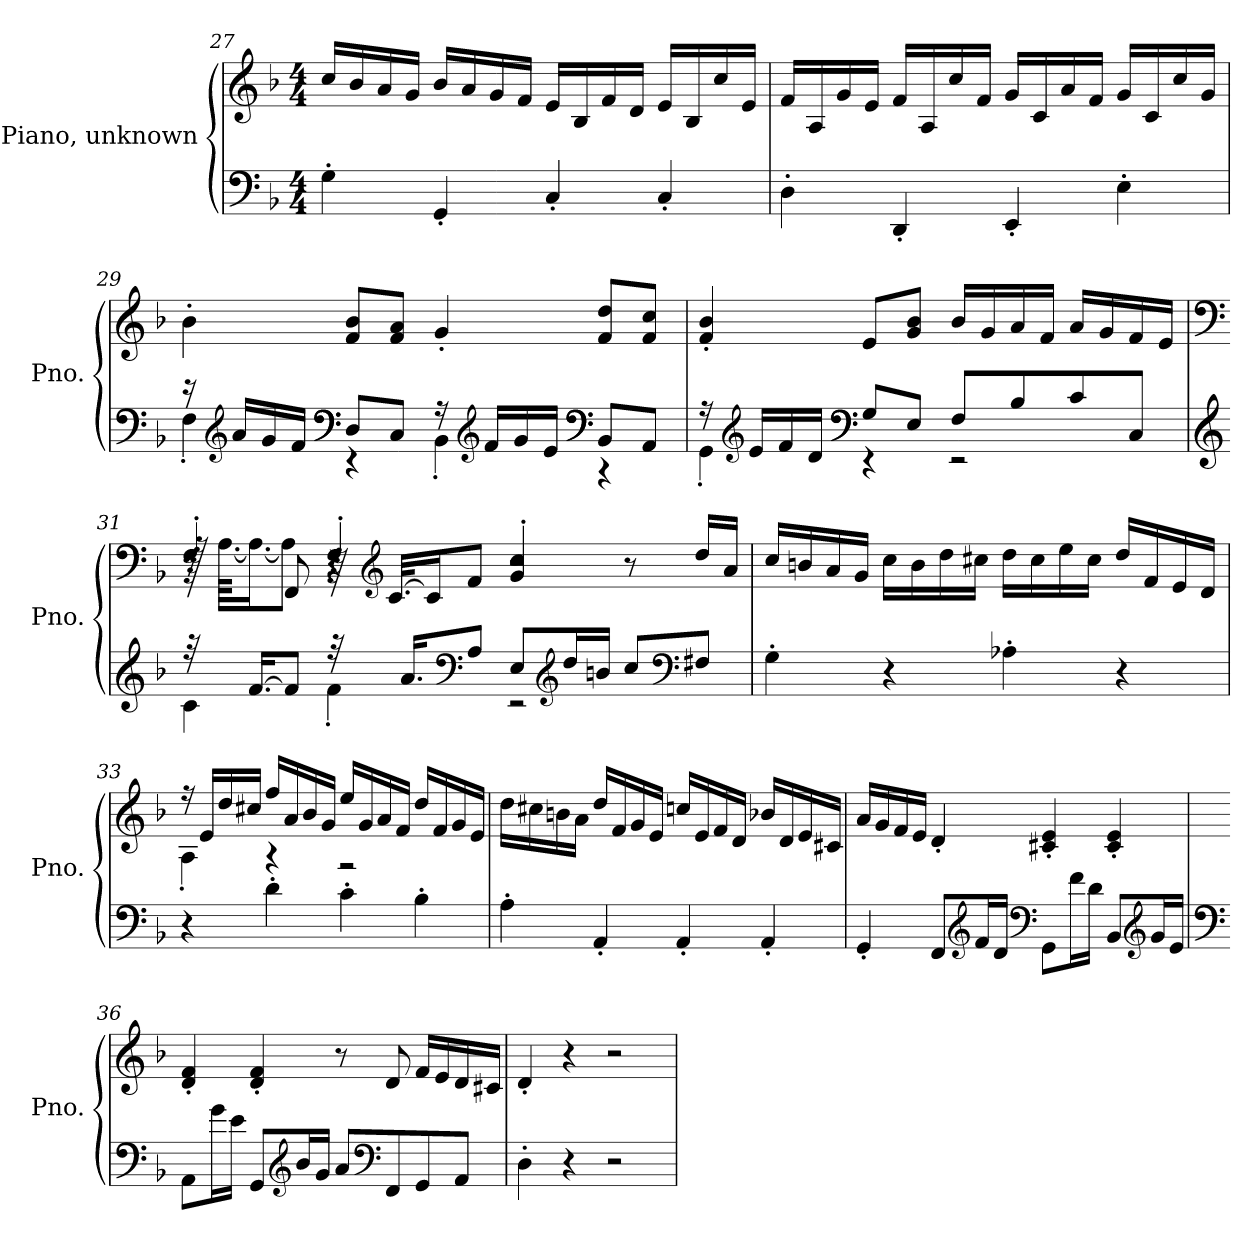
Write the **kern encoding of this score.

**kern	**kern
*part1	*part1
*staff2	*staff1
*I"Piano, unknown	*
*I'Pno.	*
!!LO:LB:g=z
*clefF4	*clefG2
*k[b-]	*k[b-]
*M4/4	*M4/4
=27	=27
4G'\	16cc/LL
.	16b-/
.	16a/
.	16g/JJ
4GG'/	16b-/LL
.	16a/
.	16g/
.	16f/JJ
4C'/	16e/LL
.	16B-/
.	16f/
.	16d/JJ
4C'/	16e/LL
.	16B-/
.	16cc/
.	16e/JJ
=28	=28
4D'\	16f/LL
.	16A/
.	16g/
.	16e/JJ
4DD'/	16f/LL
.	16A/
.	16cc/
.	16f/JJ
4EE'/	16g/LL
.	16c/
.	16a/
.	16f/JJ
4E'\	16g/LL
.	16c/
.	16cc/
.	16g/JJ
!!LO:LB:g=z
=29	=29
*^	*
16r	4F'\	4b-'\
*clefG2	*	*
16a/LL	.	.
16g/	.	.
16f/JJ	.	.
*clefF4	*	*
8D/L	4r	8f/ 8b-/L
8C/J	.	8f/ 8a/J
16r	4BB-'\	4g'/
*clefG2	*	*
16f/LL	.	.
16g/	.	.
16e/JJ	.	.
*clefF4	*	*
8BB-/L	4r	8f/ 8dd/L
8AA/J	.	8f/ 8cc/J
=30	=30	=30
16r	4GG'\	4f/' 4b-/'
*clefG2	*	*
16e/LL	.	.
16f/	.	.
16d/JJ	.	.
*clefF4	*	*
8G/L	4r	8e/L
8E/J	.	8g/ 8b-/J
8F/L	2r	16b-/LL
.	.	16g/
8B-/	.	16a/
.	.	16f/JJ
8c/	.	16a/LL
.	.	16g/
8C/J	.	16f/
.	.	16e/JJ
!!LO:LB:g=z
=31	=31	=31
*clefG2	*	*clefF4
*	*	*^
*	*	*	*^
32r	4c\	8r	128r	4F'/
.	.	.	[64.A\KKLL	.
[16.f/KL	.	.	16.A\J_	.
8f/J]	.	8FF/	8A\J]	.
32r	4f'\	64r	4r	4F'/
*	*	*clefG2	*	*
.	.	[32.c/KLL	.	.
16.a/KL	.	.	.	.
.	.	16c/J]	.	.
*clefF4	*	*	*	*
8A/J	.	8f/J	.	.
8E/L	2r	4g/' 4cc/'	2r	2r
*clefG2	*	*	*	*
16dd/L	.	.	.	.
16bn/JJ	.	.	.	.
8cc/L	.	8r	.	.
*clefF4	*	*	*	*
8F#X/J	.	16dd/LL	.	.
.	.	16a/JJ	.	.
*v	*v	*	*	*
*	*v	*v	*v
=32	=32
4G'\	16cc/LL
.	16bn/
.	16a/
.	16g/JJ
4r	16cc\LL
.	16b\
.	16dd\
.	16cc#X\JJ
4A-X'\	16dd\LL
.	16cc#\
.	16ee\
.	16cc#\JJ
4r	16dd/LL
.	16f/
.	16e/
.	16d/JJ
!!LO:LB:g=z
=33	=33
*	*^
4r	16r	4A'\
.	16e/LL	.
.	16dd/	.
.	16cc#X/JJ	.
4d'\	16ff/LL	4r
.	16a/	.
.	16b-/	.
.	16g/JJ	.
4c'\	16ee/LL	2r
.	16g/	.
.	16a/	.
.	16f/JJ	.
4B-'\	16dd/LL	.
.	16f/	.
.	16g/	.
.	16e/JJ	.
*	*v	*v
=34	=34
4A'\	16dd\LL
.	16cc#X\
.	16bn\
.	16a\JJ
4AA'/	16dd/LL
.	16f/
.	16g/
.	16e/JJ
4AA'/	16ccn/LL
.	16e/
.	16f/
.	16d/JJ
4AA'/	16b-X/LL
.	16d/
.	16e/
.	16c#X/JJ
!!LO:LB:g=z
=35	=35
4GG'/	16a/LL
.	16g/
.	16f/
.	16e/JJ
8FF/L	4d'/
*clefG2	*
16f/L	.
16d/JJ	.
*clefF4	*
8GG\L	4c#X/' 4e/'
16f\L	.
16d\JJ	.
8BB-/L	4c#/' 4e/'
*clefG2	*
16g/L	.
16e/JJ	.
=36	=36
*clefF4	*
8AA\L	4d/' 4f/'
16g\L	.
16e\JJ	.
8GG/L	4d/' 4f/'
*clefG2	*
16b-/L	.
16g/JJ	.
8a/L	8r
*clefF4	*
8FF/	8d/
8GG/	16f/LL
.	16e/
8AA/J	16d/
.	16c#X/JJ
=37	=37
4D'\	4d'/
4r	4r
2r	2r
=	=
*-	*-
